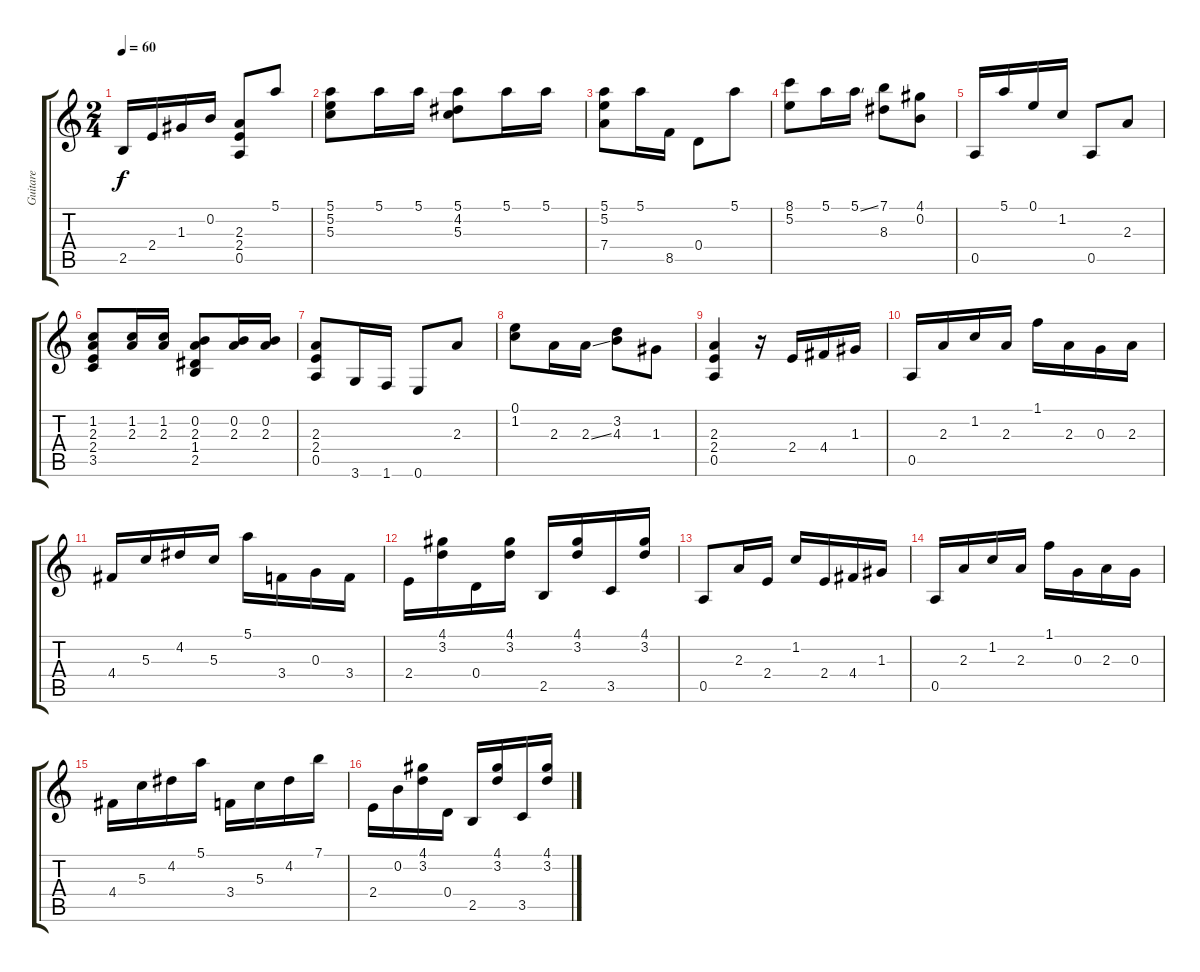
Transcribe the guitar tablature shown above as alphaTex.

\track ("Guitare" "Guitare") {instrument acousticguitarnylon}
\staff {score tabs}
\tuning (E4 B3 G3 D3 A2 E2) {hide}
\ts (2 4)
\tempo 60
\clef g2
\ks c
2.5.16{dy f} 2.4.16 1.3.16 0.2.16 (2.3 2.4 0.5).8 5.1.8 |
(5.1 5.2 5.3).8 5.1.16 5.1.16 (5.1 4.2 5.3).8 5.1.16 5.1.16 |
(5.1 5.2 7.4).8 5.1.16 8.5.16 0.4.8 5.1.8 |
(8.1 5.2).8 5.1.16 5.1{ss}.16 (7.1 8.3).8 (4.1 0.2).8 |
0.5.16 5.1.16 0.1.16 1.2.16 0.5.8 2.3.8 |
(1.2 2.3 2.4 3.5).8 (1.2 2.3).16 (1.2 2.3).16 (0.2 2.3 1.4 2.5).8 (0.2 2.3).16 (0.2 2.3).16 |
(2.3 2.4 0.5).8 3.6.16 1.6.16 0.6.8 2.3.8 |
(0.1 1.2).8 2.3.16 2.3{ss}.16 (3.2 4.3).8 1.3.8 |
(2.3 2.4 0.5).4 r.16 2.4.16 4.4.16 1.3.16 |
0.5.16 2.3.16 1.2.16 2.3.16 1.1.16 2.3.16 0.3.16 2.3.16 |
4.4.16 5.3.16 4.2.16 5.3.16 5.1.16 3.4.16 0.3.16 3.4.16 |
2.4.16 (4.1 3.2).16 0.4.16 (4.1 3.2).16 2.5.16 (4.1 3.2).16 3.5.16 (4.1 3.2).16 |
0.5.8 2.3.16 2.4.16 1.2.16 2.4.16 4.4.16 1.3.16 |
0.5.16 2.3.16 1.2.16 2.3.16 1.1.16 0.3.16 2.3.16 0.3.16 |
4.4.16 5.3.16 4.2.16 5.1.16 3.4.16 5.3.16 4.2.16 7.1.16 |
2.4.16 0.2.16 (4.1 3.2).16 0.4.16 2.5.16 (4.1 3.2).16 3.5.16 (4.1 3.2).16
